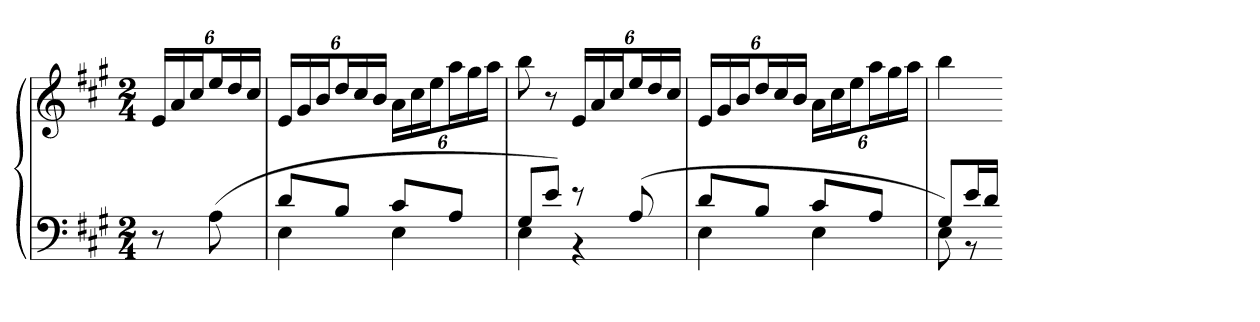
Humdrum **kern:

**kern	**kern
*part1	*part1
*staff2	*staff1
*clefF4	*clefG2
*k[f#c#g#]	*k[f#c#g#]
*A:	*A:
*M2/4	*M2/4
=	=
8r	24eLL
.	24a
.	24cc#J
(8A	24eeL
.	24dd
.	24cc#JJ
=58	=58
*^	*
8dL	4E	24eLL
.	.	24g#
.	.	24bJ
8BJ	.	24ddL
.	.	24cc#
.	.	24bJJ
8c#L	4E	24aLL
.	.	24cc#
.	.	24eeJ
8AJ	.	24aaL
.	.	24gg#
.	.	24aaJJ
=59	=59	=59
8G#L	4E	8bb
8eJ)	.	8r
8r	4r	24eLL
.	.	24a
.	.	24cc#J
(8A	.	24eeL
.	.	24dd
.	.	24cc#JJ
=60	=60	=60
8dL	4E	24eLL
.	.	24g#
.	.	24bJ
8BJ	.	24ddL
.	.	24cc#
.	.	24bJJ
8c#L	4E	24aLL
.	.	24cc#
.	.	24eeJ
8AJ	.	24aaL
.	.	24gg#
.	.	24aaJJ
=61	=61	=61
8G#L)	8E	4bb
16eL	8r	.
16dJJ	.	.
*v	*v	*
=-	=-
*-	*-
